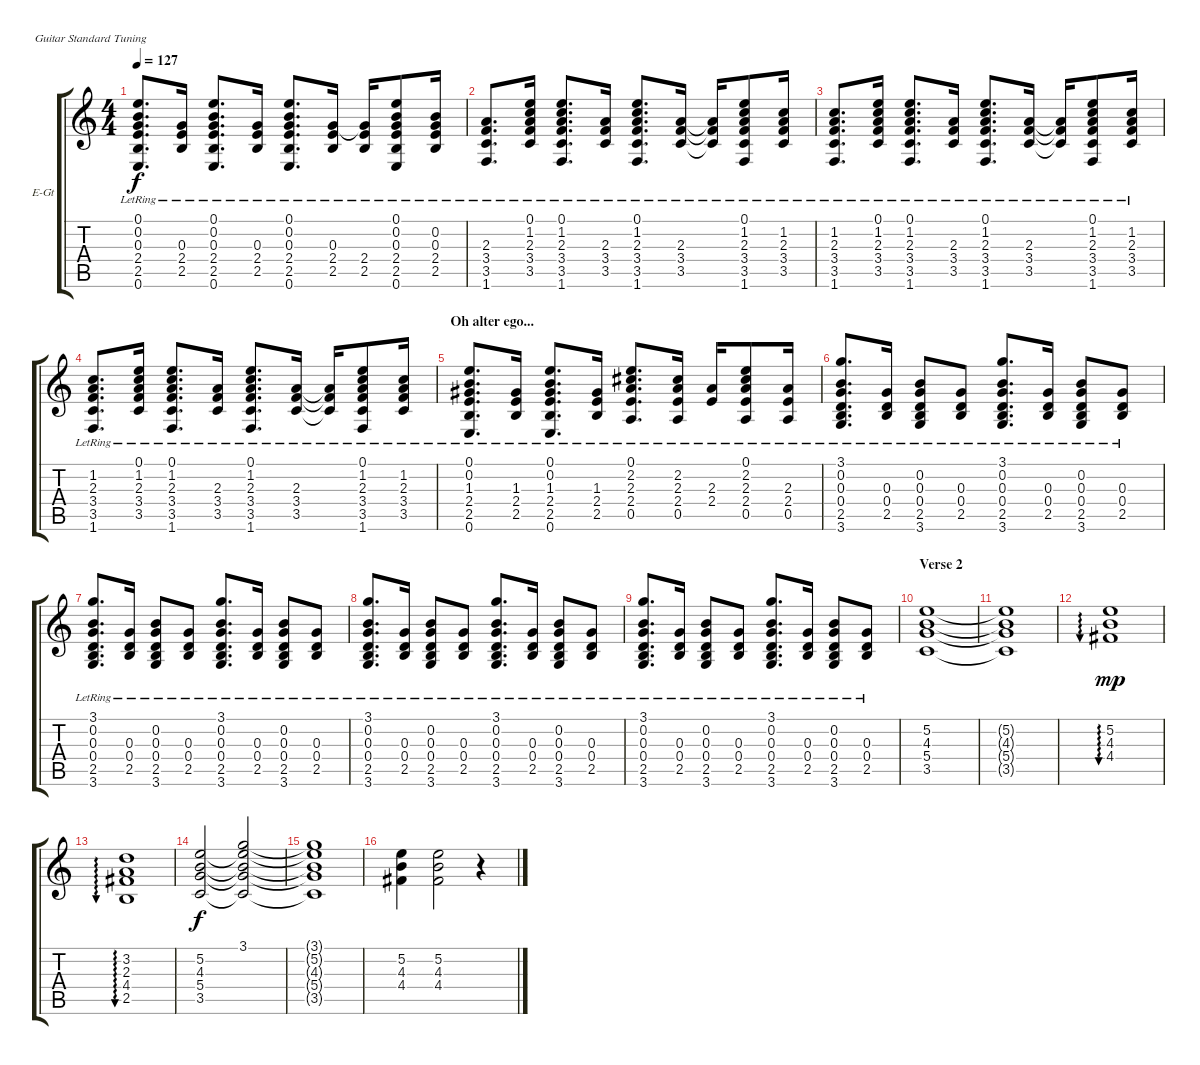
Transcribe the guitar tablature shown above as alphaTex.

\bracketExtendMode groupsimilarinstruments
\firstSystemTrackNameOrientation horizontal
\otherSystemsTrackNameOrientation horizontal
\track ("Rhythm Guitar" "E-Gt") {instrument electricguitarjazz}
\staff {score tabs}
\tuning (E4 B3 G3 D3 A2 E2)
\ts (4 4)
\tempo 127
\clef g2
\ks c
(0.1{lr} 0.2{lr} 0.3{lr} 2.4{lr} 2.5{lr} 0.6{lr}).8{d dy f} (0.3{lr} 2.4{lr} 2.5{lr}).16 (0.1{lr} 0.2{lr} 0.3{lr} 2.4{lr} 2.5{lr} 0.6{lr}).8{d} (0.3{lr} 2.4{lr} 2.5{lr}).16 (0.1{lr} 0.2{lr} 0.3{lr} 2.4{lr} 2.5{lr} 0.6{lr}).8{d} (0.3{lr} 2.4{lr} 2.5{lr}).16 (0.3{lr t} 2.4{lr} 2.5{lr}).16 (0.1{lr} 0.2{lr} 0.3{lr} 2.4{lr} 2.5{lr} 0.6{lr}).8 (0.2{lr} 0.3{lr} 2.4{lr} 2.5{lr}).16 |
(2.3{lr} 3.4{lr} 3.5{lr} 1.6{lr}).8{d} (0.1 1.2 2.3{lr} 3.4{lr} 3.5{lr}).16 (0.1{lr} 1.2{lr} 2.3{lr} 3.4{lr} 3.5{lr} 1.6{lr}).8{d} (2.3{lr} 3.4{lr} 3.5{lr}).16 (0.1{lr} 1.2{lr} 2.3{lr} 3.4{lr} 3.5{lr} 1.6{lr}).8{d} (2.3{lr} 3.4{lr} 3.5{lr}).16 (2.3{lr t} 3.4{lr t} 3.5{lr t}).16 (0.1{lr} 1.2{lr} 2.3{lr} 3.4{lr} 3.5{lr} 1.6{lr}).8 (1.2{lr} 2.3{lr} 3.4{lr} 3.5{lr}).16 |
(1.2 2.3{lr} 3.4{lr} 3.5{lr} 1.6{lr}).8{d} (0.1 1.2 2.3{lr} 3.4{lr} 3.5{lr}).16 (0.1{lr} 1.2{lr} 2.3{lr} 3.4{lr} 3.5{lr} 1.6{lr}).8{d} (2.3{lr} 3.4{lr} 3.5{lr}).16 (0.1{lr} 1.2{lr} 2.3{lr} 3.4{lr} 3.5{lr} 1.6{lr}).8{d} (2.3{lr} 3.4{lr} 3.5{lr}).16 (2.3{lr t} 3.4{lr t} 3.5{lr t}).16 (0.1{lr} 1.2{lr} 2.3{lr} 3.4{lr} 3.5{lr} 1.6{lr}).8 (1.2{lr} 2.3{lr} 3.4{lr} 3.5{lr}).16 |
(1.2 2.3{lr} 3.4{lr} 3.5{lr} 1.6{lr}).8{d} (0.1 1.2 2.3{lr} 3.4{lr} 3.5{lr}).16 (0.1{lr} 1.2{lr} 2.3{lr} 3.4{lr} 3.5{lr} 1.6{lr}).8{d} (2.3{lr} 3.4{lr} 3.5{lr}).16 (0.1{lr} 1.2{lr} 2.3{lr} 3.4{lr} 3.5{lr} 1.6{lr}).8{d} (2.3{lr} 3.4{lr} 3.5{lr}).16 (2.3{lr t} 3.4{lr t} 3.5{lr t}).16 (0.1{lr} 1.2{lr} 2.3{lr} 3.4{lr} 3.5{lr} 1.6{lr}).8 (1.2{lr} 2.3{lr} 3.4{lr} 3.5{lr}).16 |
\section ("" "Oh alter ego...")
(0.1{lr} 0.2{lr} 1.3{lr} 2.4{lr} 2.5{lr} 0.6{lr}).8{d} (1.3{lr} 2.4{lr} 2.5{lr}).16 (0.1{lr} 0.2{lr} 1.3{lr} 2.4{lr} 2.5{lr} 0.6{lr}).8{d} (1.3{lr} 2.4{lr} 2.5{lr}).16 (0.1{lr} 2.2{lr} 2.3{lr} 2.4{lr} 0.5{lr}).8{d} (2.3{lr} 2.4{lr} 0.5{lr} 2.2).16 (2.3{lr} 2.4{lr}).16 (0.1{lr} 2.2{lr} 2.3{lr} 2.4{lr} 0.5{lr}).8 (2.3{lr} 2.4{lr} 0.5).16 |
(3.1{lr} 0.2{lr} 0.3{lr} 0.4{lr} 2.5{lr} 3.6{lr}).8{d} (0.3{lr} 0.4{lr} 2.5{lr}).16 (0.2{lr} 0.3{lr} 0.4{lr} 2.5{lr} 3.6{lr}).8 (0.3{lr} 0.4{lr} 2.5{lr}).8 (3.1{lr} 0.2{lr} 0.3{lr} 0.4{lr} 2.5{lr} 3.6{lr}).8{d} (0.3{lr} 0.4{lr} 2.5{lr}).16 (0.2{lr} 0.3{lr} 0.4{lr} 2.5{lr} 3.6{lr}).8 (0.3{lr} 0.4{lr} 2.5{lr}).8 |
(3.1{lr} 0.2{lr} 0.3{lr} 0.4{lr} 2.5{lr} 3.6{lr}).8{d} (0.3{lr} 0.4{lr} 2.5{lr}).16 (0.2{lr} 0.3{lr} 0.4{lr} 2.5{lr} 3.6{lr}).8 (0.3{lr} 0.4{lr} 2.5{lr}).8 (3.1{lr} 0.2{lr} 0.3{lr} 0.4{lr} 2.5{lr} 3.6{lr}).8{d} (0.3{lr} 0.4{lr} 2.5{lr}).16 (0.2{lr} 0.3{lr} 0.4{lr} 2.5{lr} 3.6{lr}).8 (0.3{lr} 0.4{lr} 2.5{lr}).8 |
(3.1{lr} 0.2{lr} 0.3{lr} 0.4{lr} 2.5{lr} 3.6{lr}).8{d} (0.3{lr} 0.4{lr} 2.5{lr}).16 (0.2{lr} 0.3{lr} 0.4{lr} 2.5{lr} 3.6{lr}).8 (0.3{lr} 0.4{lr} 2.5{lr}).8 (3.1{lr} 0.2{lr} 0.3{lr} 0.4{lr} 2.5{lr} 3.6{lr}).8{d} (0.3{lr} 0.4{lr} 2.5{lr}).16 (0.2{lr} 0.3{lr} 0.4{lr} 2.5{lr} 3.6{lr}).8 (0.3{lr} 0.4{lr} 2.5{lr}).8 |
(3.1{lr} 0.2{lr} 0.3{lr} 0.4{lr} 2.5{lr} 3.6{lr}).8{d} (0.3{lr} 0.4{lr} 2.5{lr}).16 (0.2{lr} 0.3{lr} 0.4{lr} 2.5{lr} 3.6{lr}).8 (0.3{lr} 0.4{lr} 2.5{lr}).8 (3.1{lr} 0.2{lr} 0.3{lr} 0.4{lr} 2.5{lr} 3.6{lr}).8{d} (0.3{lr} 0.4{lr} 2.5{lr}).16 (0.2{lr} 0.3{lr} 0.4{lr} 2.5{lr} 3.6{lr}).8 (0.3{lr} 0.4{lr} 2.5{lr}).8 |
\section ("" "Verse 2")
(3.5 5.4 4.3 5.2).1 |
(5.2{t} 4.3{t} 5.4{t} 3.5{t}).1 |
(5.2 4.3 4.4).1{au 0 dy mp} |
(3.2 2.3 4.4 2.5).1{au 0} |
(3.5 5.4 4.3 5.2).2{dy f} (3.1 5.2{t} 4.3{t} 5.4{t} 3.5{t}).2 |
(3.1{t} 5.2{t} 4.3{t} 5.4{t} 3.5{t}).1 |
(5.2 4.3 4.4).4 (5.2 4.3 4.4).2 r.4
